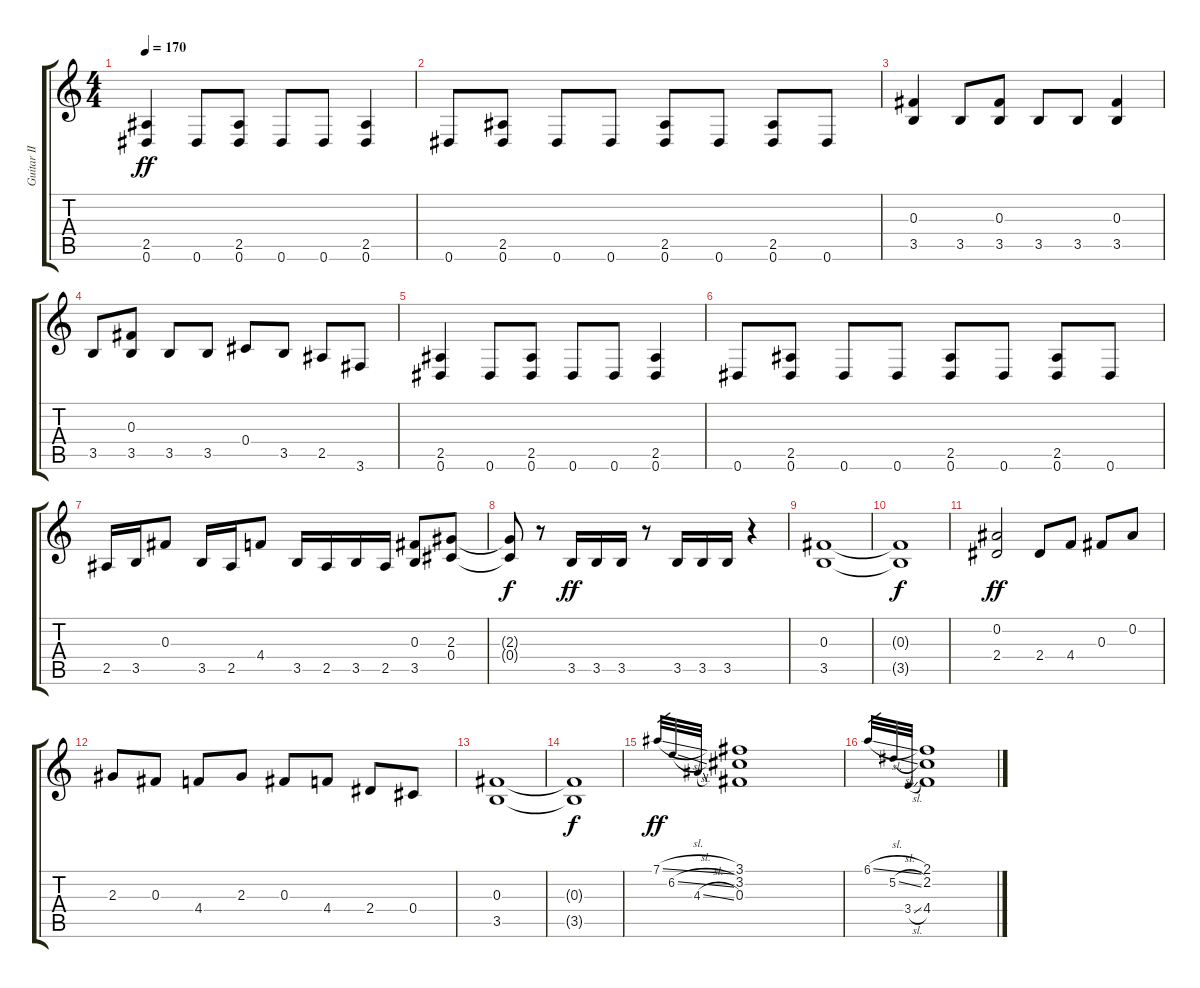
\track ("Guitar II" "Guitar II") {instrument distortionguitar}
\staff {score tabs}
\tuning (Eb4 Bb3 Gb3 Db3 Ab2 Eb2) {hide}
\ts (4 4)
\tempo 170
\clef g2
\ks c
(2.5 0.6).4{dy ff} 0.6.8 (2.5 0.6).8 0.6.8 0.6.8 (2.5 0.6).4 |
0.6.8 (2.5 0.6).8 0.6.8 0.6.8 (2.5 0.6).8 0.6.8 (2.5 0.6).8 0.6.8 |
(0.3 3.5).4 3.5.8 (0.3 3.5).8 3.5.8 3.5.8 (0.3 3.5).4 |
3.5.8 (0.3 3.5).8 3.5.8 3.5.8 0.4.8 3.5.8 2.5.8 3.6.8 |
(2.5 0.6).4 0.6.8 (2.5 0.6).8 0.6.8 0.6.8 (2.5 0.6).4 |
0.6.8 (2.5 0.6).8 0.6.8 0.6.8 (2.5 0.6).8 0.6.8 (2.5 0.6).8 0.6.8 |
2.5.16 3.5.16 0.3.8 3.5.16 2.5.16 4.4.8 3.5.16 2.5.16 3.5.16 2.5.16 (0.3 3.5).8 (2.3 0.4).8 |
(2.3{t} 0.4{t}).8{dy f} r.8 3.5.16{dy ff} 3.5.16 3.5.16 r.8 3.5.16 3.5.16 3.5.16 r.4 |
(0.3 3.5).1 |
(0.3{t} 3.5{t}).1{dy f} |
(0.2 2.4).2{dy ff} 2.4.8 4.4.8 0.3.8 0.2.8 |
2.3.8 0.3.8 4.4.8 2.3.8 0.3.8 4.4.8 2.4.8 0.4.8 |
(0.3 3.5).1 |
(0.3{t} 3.5{t}).1{dy f} |
7.1{sl}.32{gr dy ff} 6.2{sl}.32{gr} 4.3{sl}.32{gr} (3.1 3.2 0.3).1 |
6.1{sl}.32{gr} 5.2{sl}.32{gr} 3.4{sl}.32{gr} (2.1 2.2 4.4).1
